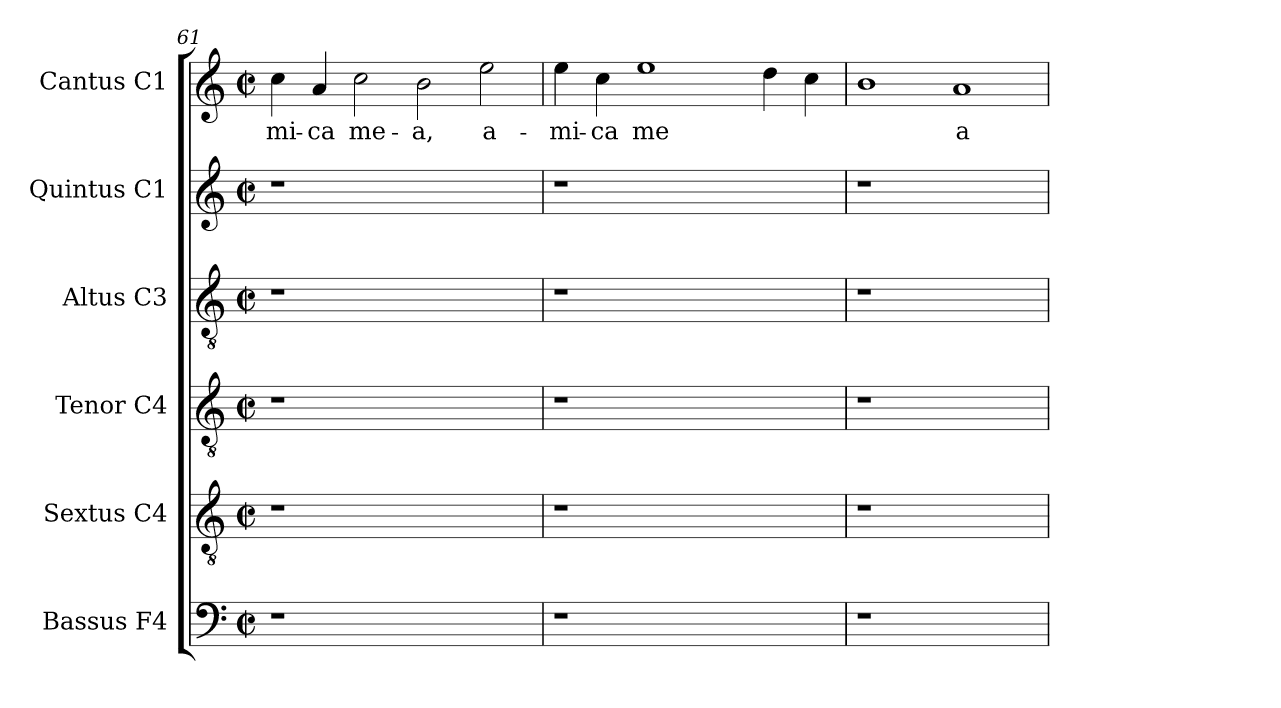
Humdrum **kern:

**kern	**kern	**kern	**kern	**kern	**kern	**text
*part6	*part5	*part4	*part3	*part2	*part1	*part1
*staff6	*staff5	*staff4	*staff3	*staff2	*staff1	*staff1
*I"Bassus  F4	*I"Sextus  C4	*I"Tenor  C4	*I"Altus  C3	*I"Quintus  C1	*I"Cantus  C1	*
*clefF4	*clefGv2	*clefGv2	*clefGv2	*clefG2	*clefG2	*
*k[]	*k[]	*k[]	*k[]	*k[]	*k[]	*
*C:	*C:	*C:	*C:	*C:	*C:	*
*M2/2	*M2/2	*M2/2	*M2/2	*M2/2	*M2/2	*
*met(c|)	*met(c|)	*met(c|)	*met(c|)	*met(c|)	*met(c|)	*
=61	=61	=61	=61	=61	=61	=61
!	!	!	!	!	!	!LO:LY:b:cj
1r	1r	1r	1r	1r	4cc\	-mi-
!	!	!	!	!	!	!LO:LY:b:cj
.	.	.	.	.	4a/	-ca
!	!	!	!	!	!	!LO:LY:b:cj
.	.	.	.	.	2cc\	me-
!	!	!	!	!	!	!LO:LY:b:cj
1ryy	1ryy	1ryy	1ryy	1ryy	2b\	-a,
!	!	!	!	!	!	!LO:LY:b:cj
.	.	.	.	.	2ee\	a-
=62	=62	=62	=62	=62	=62	=62
!	!	!	!	!	!	!LO:LY:b:cj
1r	1r	1r	1r	1r	4ee\	-mi-
!	!	!	!	!	!	!LO:LY:b:cj
.	.	.	.	.	4cc\	-ca
!	!	!	!	!	!	!LO:LY:b:cj
.	.	.	.	.	1ee	me-
1ryy	1ryy	1ryy	1ryy	1ryy	.	.
!	!	!	!	!	!	!LO:LY:b:cj
.	.	.	.	.	4dd\	--
!	!	!	!	!	!	!LO:LY:b:cj
.	.	.	.	.	4cc\	--
=63	=63	=63	=63	=63	=63	=63
!	!	!	!	!	!	!LO:LY:b:cj
1r	1r	1r	1r	1r	1b	--
!	!	!	!	!	!	!LO:LY:b:cj
1ryy	1ryy	1ryy	1ryy	1ryy	1a	-a
=	=	=	=	=	=	=
*-	*-	*-	*-	*-	*-	*-
